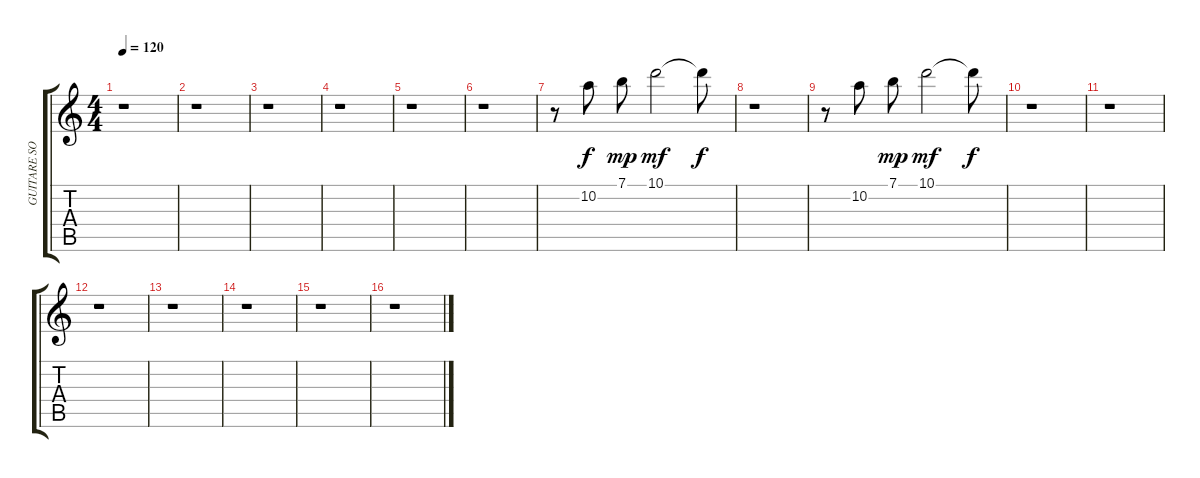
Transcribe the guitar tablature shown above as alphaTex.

\track ("GUITARE SOLO" "GUITARE SO") {instrument electricguitarjazz}
\staff {score tabs}
\tuning (E4 B3 G3 D3 A2 E2) {hide}
\ts (4 4)
\tempo 120
\clef g2
\ks c
r.1{dy f} |
r.1 |
r.1 |
r.1 |
r.1 |
r.1 |
r.8 10.2.8 7.1.8{dy mp} 10.1.2{dy mf} 10.1{t}.8{dy f} |
r.1 |
r.8 10.2.8 7.1.8{dy mp} 10.1.2{dy mf} 10.1{t}.8{dy f} |
r.1 |
r.1 |
r.1 |
r.1 |
r.1 |
r.1 |
r.1
